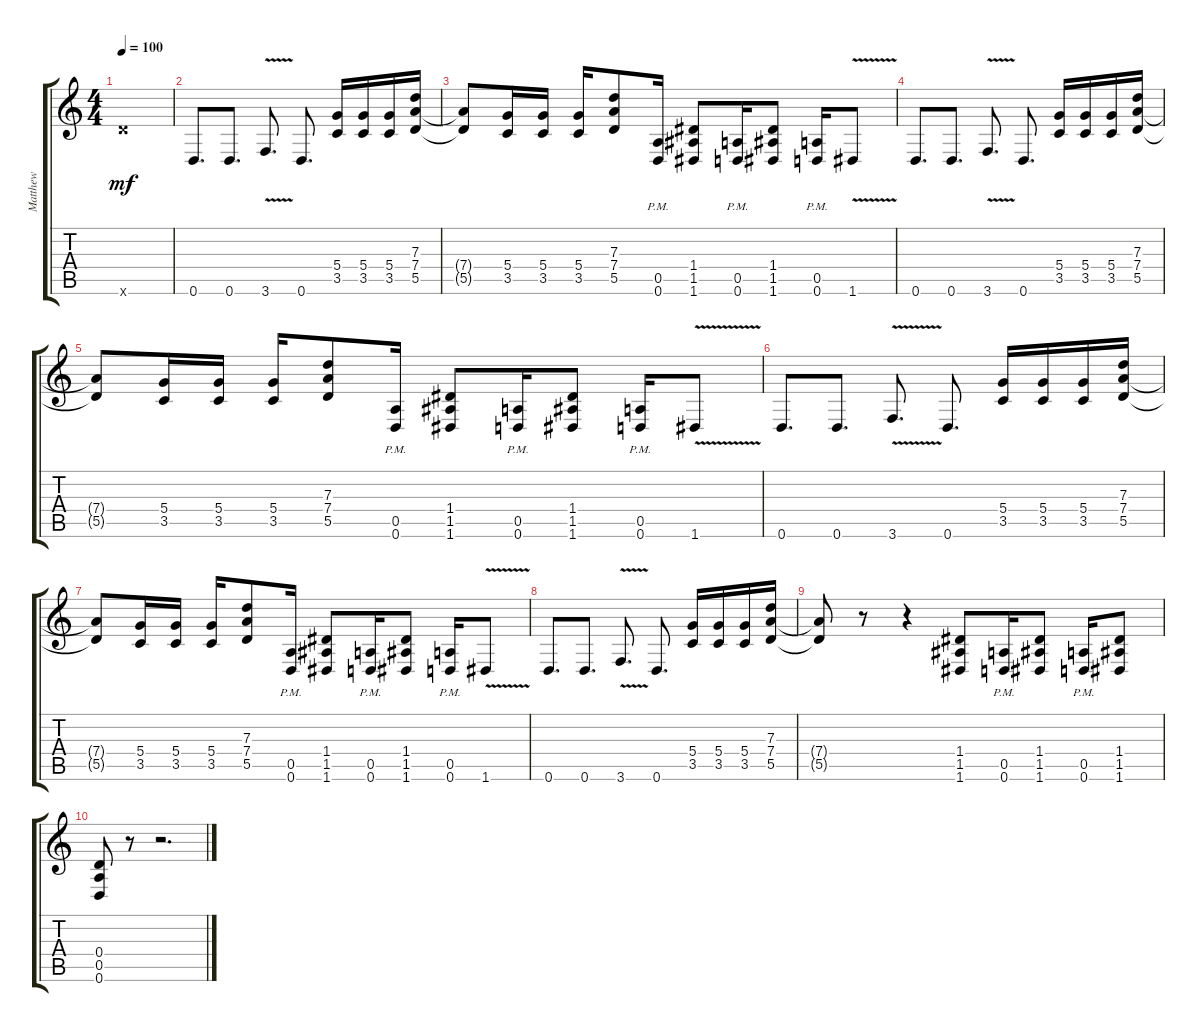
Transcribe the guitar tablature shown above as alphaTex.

\track ("Matthew" "Matthew") {instrument distortionguitar}
\staff {score tabs}
\tuning (E4 B3 G3 D3 A2 D2) {hide}
\ts (4 4)
\tempo 100
\clef g2
\ks c
12.6{x}.1{dy mf} |
0.6.8{d} 0.6.8{d} 3.6{v}.8{d} 0.6.8{d} (5.4 3.5).16 (5.4 3.5).16 (5.4 3.5).16 (7.3 7.4 5.5).16 |
(7.4{t} 5.5{t}).8 (5.4 3.5).16 (5.4 3.5).16 (5.4 3.5).16 (7.3 7.4 5.5).8 (0.5{pm} 0.6{pm}).16 (1.4 1.5 1.6).8 (0.5{pm} 0.6{pm}).16 (1.4 1.5 1.6).8 (0.5{pm} 0.6{pm}).16 1.6{v}.8 |
0.6.8{d} 0.6.8{d} 3.6{v}.8{d} 0.6.8{d} (5.4 3.5).16 (5.4 3.5).16 (5.4 3.5).16 (7.3 7.4 5.5).16 |
(7.4{t} 5.5{t}).8 (5.4 3.5).16 (5.4 3.5).16 (5.4 3.5).16 (7.3 7.4 5.5).8 (0.5{pm} 0.6{pm}).16 (1.4 1.5 1.6).8 (0.5{pm} 0.6{pm}).16 (1.4 1.5 1.6).8 (0.5{pm} 0.6{pm}).16 1.6{v}.8 |
0.6.8{d} 0.6.8{d} 3.6{v}.8{d} 0.6.8{d} (5.4 3.5).16 (5.4 3.5).16 (5.4 3.5).16 (7.3 7.4 5.5).16 |
(7.4{t} 5.5{t}).8 (5.4 3.5).16 (5.4 3.5).16 (5.4 3.5).16 (7.3 7.4 5.5).8 (0.5{pm} 0.6{pm}).16 (1.4 1.5 1.6).8 (0.5{pm} 0.6{pm}).16 (1.4 1.5 1.6).8 (0.5{pm} 0.6{pm}).16 1.6{v}.8 |
0.6.8{d} 0.6.8{d} 3.6{v}.8{d} 0.6.8{d} (5.4 3.5).16 (5.4 3.5).16 (5.4 3.5).16 (7.3 7.4 5.5).16 |
(7.4{t} 5.5{t}).8 r.8 r.4 (1.4 1.5 1.6).8 (0.5{pm} 0.6{pm}).16 (1.4 1.5 1.6).8 (0.5{pm} 0.6{pm}).16 (1.4 1.5 1.6).8 |
(0.4 0.5 0.6).8 r.8 r.2{d}
